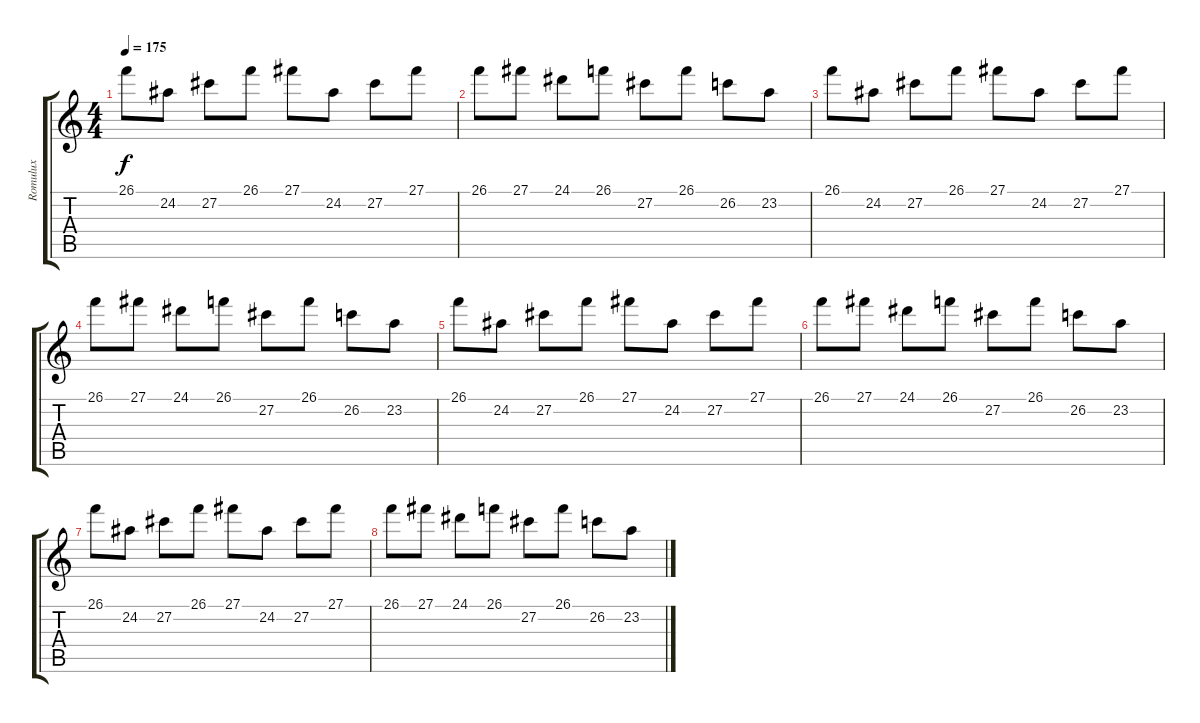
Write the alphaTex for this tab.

\track ("Romulux" "Romulux") {instrument tremolostrings}
\staff {score tabs}
\tuning (Eb4 Bb3 Gb3 Db3 Ab2 Eb2) {hide}
\ts (4 4)
\tempo 175
\clef g2
\ks c
26.1.8{dy f} 24.2.8 27.2.8 26.1.8 27.1.8 24.2.8 27.2.8 27.1.8 |
26.1.8 27.1.8 24.1.8 26.1.8 27.2.8 26.1.8 26.2.8 23.2.8 |
26.1.8 24.2.8 27.2.8 26.1.8 27.1.8 24.2.8 27.2.8 27.1.8 |
26.1.8 27.1.8 24.1.8 26.1.8 27.2.8 26.1.8 26.2.8 23.2.8 |
26.1.8 24.2.8 27.2.8 26.1.8 27.1.8 24.2.8 27.2.8 27.1.8 |
26.1.8 27.1.8 24.1.8 26.1.8 27.2.8 26.1.8 26.2.8 23.2.8 |
26.1.8 24.2.8 27.2.8 26.1.8 27.1.8 24.2.8 27.2.8 27.1.8 |
26.1.8 27.1.8 24.1.8 26.1.8 27.2.8 26.1.8 26.2.8 23.2.8
